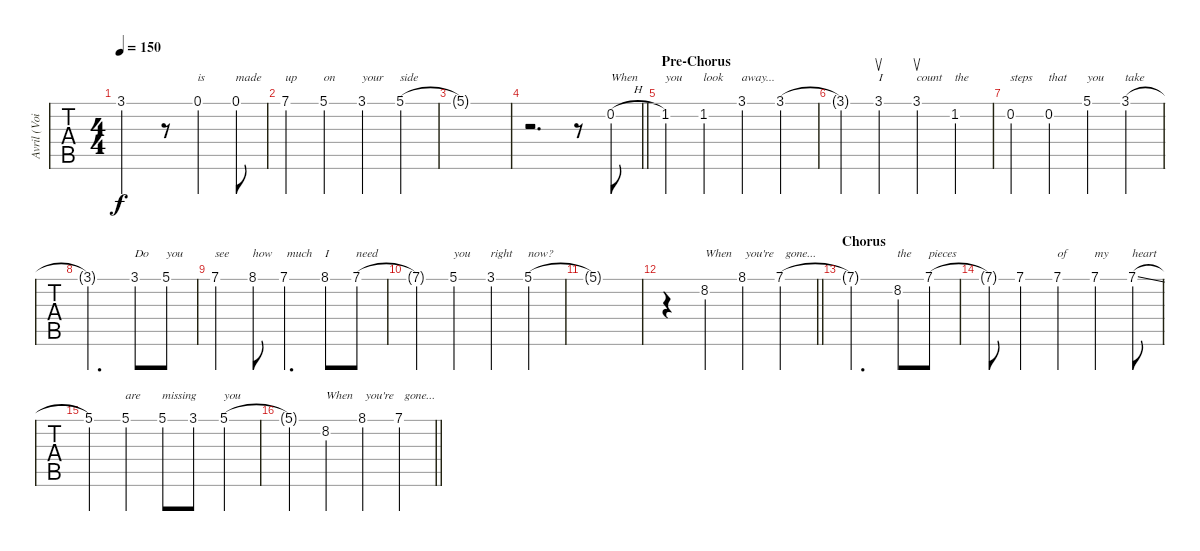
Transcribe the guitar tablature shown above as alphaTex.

\track ("Avril (Voice)" "Avril (Voi") {instrument contrabass}
\staff {tabs}
\tuning (E4 B3 G3 D3 A2 E2) {hide}
\ts (4 4)
\tempo 150
\clef g2
\ks c
3.1{t}.2{dy f} r.8 0.1.4{txt "is"} 0.1.8{txt "made"} |
7.1.4{txt "up"} 5.1.4{txt "on"} 3.1.4{txt "your"} 5.1.4{txt "side"} |
5.1{t}.1{volume 8} |
\barLineRight lightlight
r.2{d} r.8 0.2{h}.8{txt "When" volume 16} |
\section ("" "Pre-Chorus")
1.2.4{txt "you"} 1.2.4{txt "look"} 3.1.4{txt "away..."} 3.1.4 |
3.1{t}.4 3.1.4{su txt "I"} 3.1.4{su txt "count"} 1.2.4{txt "the"} |
0.2.4{txt "steps"} 0.2.4{txt "that"} 5.1.4{txt "you"} 3.1.4{txt "take"} |
3.1{t}.2{d} 3.1.8{txt "Do"} 5.1.8{txt "you"} |
7.1.4{txt "see"} 8.1.8{txt "how"} 7.1.4{d txt " much"} 8.1.8{txt "I"} 7.1.8{txt "need"} |
7.1{t}.4 5.1.4{txt "you"} 3.1.4{txt "right"} 5.1.4{txt "now?"} |
5.1{t}.1 |
\barLineRight lightlight
r.4 8.2.4{txt "When"} 8.1.4{txt " you're"} 7.1.4{txt "  gone..."} |
\section ("" "Chorus")
7.1{t}.2{d} 8.2.8{txt "the"} 7.1.8{txt "pieces"} |
7.1{t}.8 7.1.4 7.1.4{txt "of"} 7.1.4{txt "my"} 7.1{sl}.8{txt "heart"} |
5.1.4 5.1.4{txt "are"} 5.1.8{txt "missing"} 3.1.8 5.1.4{txt "you"} |
\barLineRight lightlight
5.1{t}.4 8.2.4{txt "When"} 8.1.4{txt " you're"} 7.1.4{txt "  gone..."}
